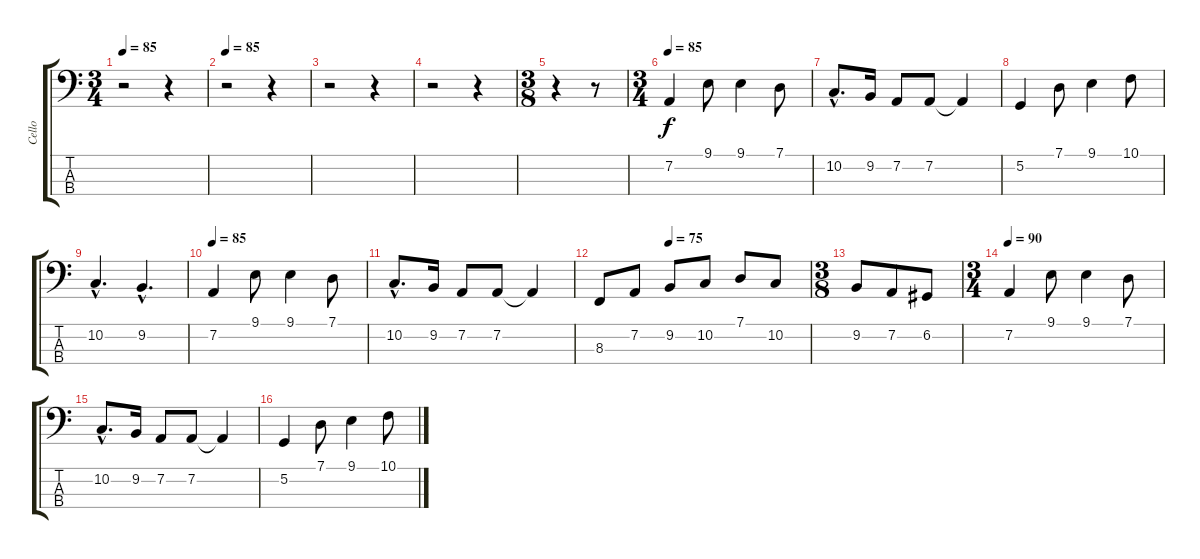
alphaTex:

\track ("Cello" "Cello") {instrument cello}
\staff {score tabs}
\tuning (G2 D2 A1 E1) {hide}
\ts (3 4)
\tempo 85
\clef f4
\ks c
r.2{dy f} r.4 |
\tempo 85
r.2 r.4 |
r.2 r.4 |
r.2 r.4 |
\ts (3 8)
r.4 r.8 |
\ts (3 4)
\tempo 85
7.2.4{volume 13} 9.1.8 9.1.4 7.1.8 |
10.2{hac}.8{d} 9.2.16 7.2.8 7.2.8 7.2{t}.4 |
5.2.4 7.1.8 9.1.4 10.1.8 |
10.2{hac}.4{d} 9.2{hac}.4{d} |
\tempo 85
7.2.4 9.1.8 9.1.4 7.1.8 |
10.2{hac}.8{d} 9.2.16 7.2.8 7.2.8 7.2{t}.4 |
\tempo (75 0.3333333333333333)
8.3.8 7.2.8 9.2.8 10.2.8 7.1.8 10.2.8 |
\ts (3 8)
9.2.8 7.2.8 6.2.8 |
\ts (3 4)
\tempo 90
7.2.4{volume 10} 9.1.8 9.1.4 7.1.8 |
10.2{hac}.8{d} 9.2.16 7.2.8 7.2.8 7.2{t}.4 |
5.2.4 7.1.8 9.1.4 10.1.8
